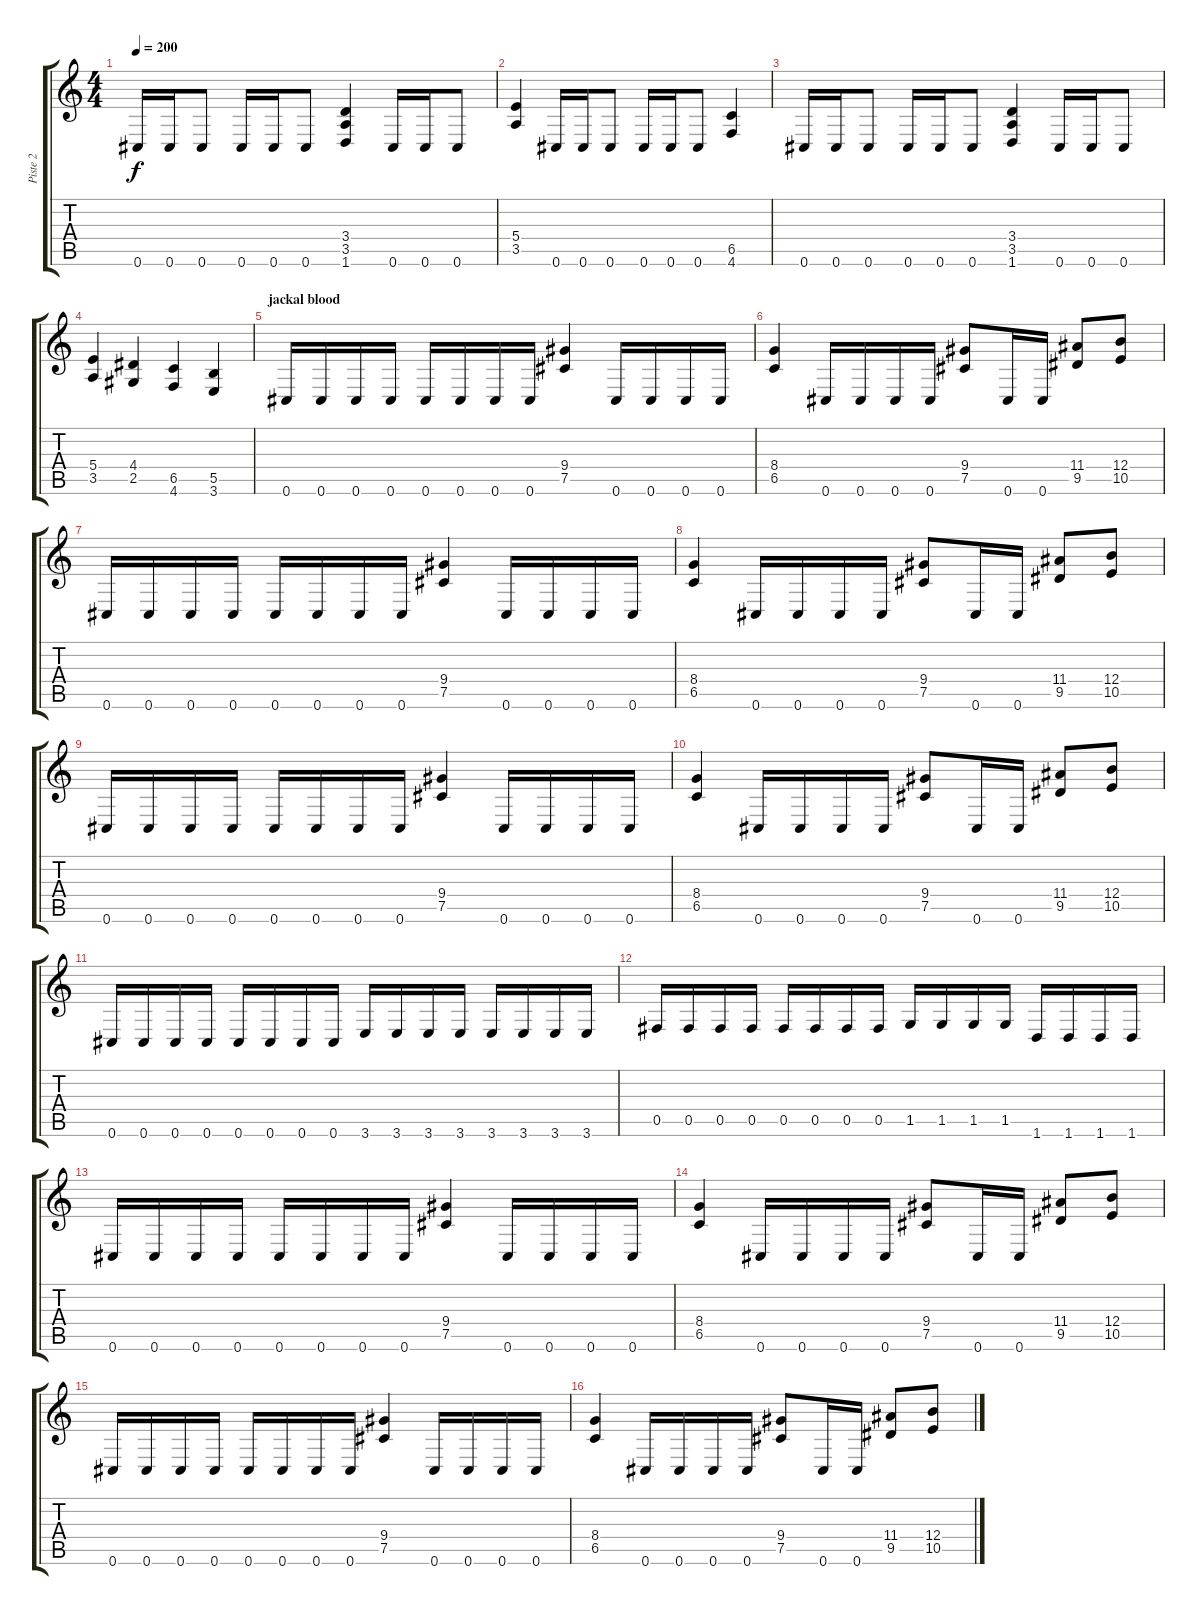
\track ("Piste 2" "Piste 2") {instrument distortionguitar}
\staff {score tabs}
\tuning (Db4 Ab3 E3 B2 Gb2 Db2) {hide}
\ts (4 4)
\tempo 200
\clef g2
\ks c
0.6.16{dy f} 0.6.16 0.6.8 0.6.16 0.6.16 0.6.8 (3.4 3.5 1.6).4 0.6.16 0.6.16 0.6.8 |
(5.4 3.5).4 0.6.16 0.6.16 0.6.8 0.6.16 0.6.16 0.6.8 (6.5 4.6).4 |
0.6.16 0.6.16 0.6.8 0.6.16 0.6.16 0.6.8 (3.4 3.5 1.6).4 0.6.16 0.6.16 0.6.8 |
(5.4 3.5).4 (4.4 2.5).4 (6.5 4.6).4 (5.5 3.6).4 |
\section ("" "jackal blood")
0.6.16 0.6.16 0.6.16 0.6.16 0.6.16 0.6.16 0.6.16 0.6.16 (9.4 7.5).4 0.6.16 0.6.16 0.6.16 0.6.16 |
(8.4 6.5).4 0.6.16 0.6.16 0.6.16 0.6.16 (9.4 7.5).8 0.6.16 0.6.16 (11.4 9.5).8 (12.4 10.5).8 |
0.6.16 0.6.16 0.6.16 0.6.16 0.6.16 0.6.16 0.6.16 0.6.16 (9.4 7.5).4 0.6.16 0.6.16 0.6.16 0.6.16 |
(8.4 6.5).4 0.6.16 0.6.16 0.6.16 0.6.16 (9.4 7.5).8 0.6.16 0.6.16 (11.4 9.5).8 (12.4 10.5).8 |
0.6.16 0.6.16 0.6.16 0.6.16 0.6.16 0.6.16 0.6.16 0.6.16 (9.4 7.5).4 0.6.16 0.6.16 0.6.16 0.6.16 |
(8.4 6.5).4 0.6.16 0.6.16 0.6.16 0.6.16 (9.4 7.5).8 0.6.16 0.6.16 (11.4 9.5).8 (12.4 10.5).8 |
0.6.16 0.6.16 0.6.16 0.6.16 0.6.16 0.6.16 0.6.16 0.6.16 3.6.16 3.6.16 3.6.16 3.6.16 3.6.16 3.6.16 3.6.16 3.6.16 |
0.5.16 0.5.16 0.5.16 0.5.16 0.5.16 0.5.16 0.5.16 0.5.16 1.5.16 1.5.16 1.5.16 1.5.16 1.6.16 1.6.16 1.6.16 1.6.16 |
0.6.16 0.6.16 0.6.16 0.6.16 0.6.16 0.6.16 0.6.16 0.6.16 (9.4 7.5).4 0.6.16 0.6.16 0.6.16 0.6.16 |
(8.4 6.5).4 0.6.16 0.6.16 0.6.16 0.6.16 (9.4 7.5).8 0.6.16 0.6.16 (11.4 9.5).8 (12.4 10.5).8 |
0.6.16 0.6.16 0.6.16 0.6.16 0.6.16 0.6.16 0.6.16 0.6.16 (9.4 7.5).4 0.6.16 0.6.16 0.6.16 0.6.16 |
(8.4 6.5).4 0.6.16 0.6.16 0.6.16 0.6.16 (9.4 7.5).8 0.6.16 0.6.16 (11.4 9.5).8 (12.4 10.5).8
